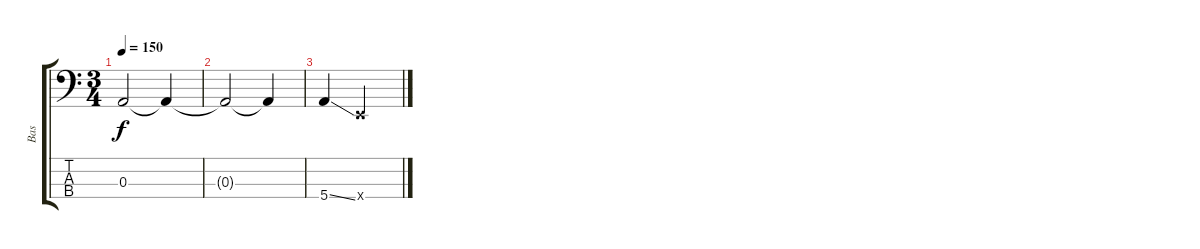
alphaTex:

\track ("Bas" "Bas") {instrument electricbassfinger}
\staff {score tabs}
\tuning (G2 D2 A1 E1) {hide}
\ts (3 4)
\tempo 150
\clef f4
\ks c
0.3{t}.2{dy f} 0.3{t}.4 |
0.3{t}.2 0.3{t}.4 |
5.4{ss}.4 0.4{x}.2{volume 0}
